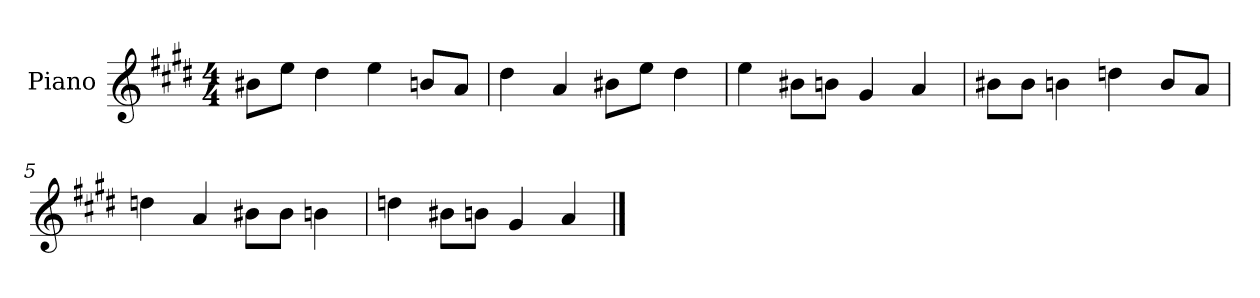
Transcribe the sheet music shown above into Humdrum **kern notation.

**kern
*part1
*staff1
*I"Piano
*I'P-no
*clefG2
*k[f#c#g#d#]
*M4/4
*MM90
=1
8b#X\L
8ee\J
4dd#\
4ee\
8bn/L
8a/J
=2
4dd#\
4a/
8b#X\L
8ee\J
4dd#\
=3
4ee\
8b#X\L
8bn\J
4g#/
4a/
=4
8b#X\L
8b#\J
4bn\
4ddn\
8b/L
8a/J
=5
4ddn\
4a/
8b#X\L
8b#\J
4bn\
!!LO:LB:g=z
=6
4ddn\
8b#X\L
8bn\J
4g#/
4a/
==
*-
